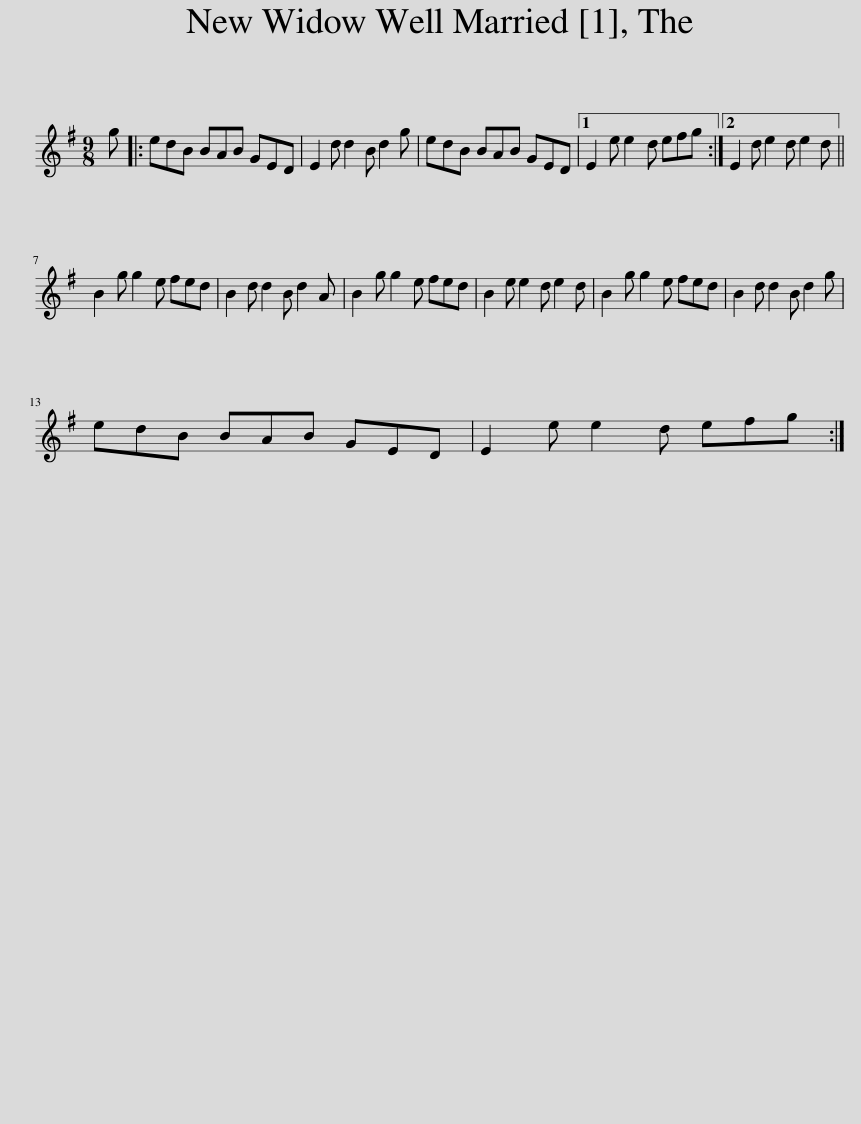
X:1
L:1/8
M:9/8
I:linebreak $
K:G
V:1 treble
V:1
 g |: edB BAB GED | E2 d d2 B d2 g | edB BAB GED |1 E2 e e2 d efg :|2 %5
 E2 d e2 d e2 d ||$ B2 g g2 e fed | B2 d d2 B d2 A | B2 g g2 e fed | B2 e e2 d e2 d | %10
 B2 g g2 e fed | B2 d d2 B d2 g |$ edB BAB GED | E2 e e2 d efg :| %14
